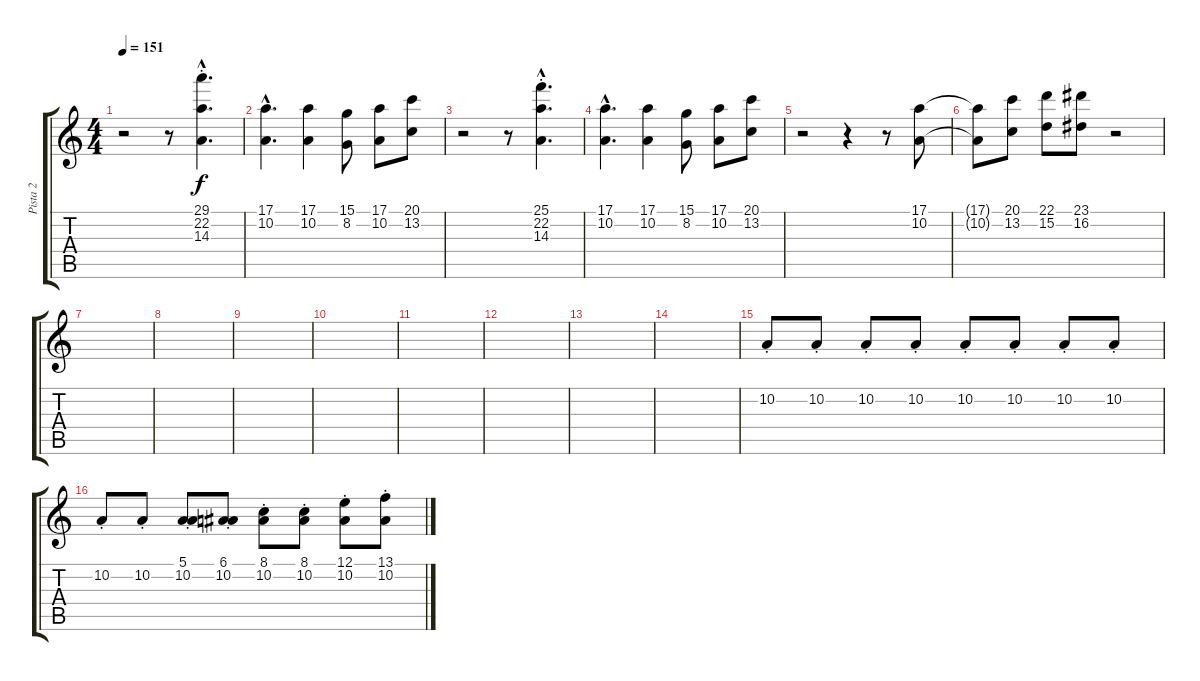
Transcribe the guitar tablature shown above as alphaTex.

\track ("Pista 2" "Pista 2") {instrument lead2sawtooth}
\staff {score tabs}
\tuning (E4 B3 G3 D3 A2 E2) {hide}
\ts (4 4)
\tempo 151
\clef g2
\ks c
r.2{dy f instrument lead2sawtooth} r.8 (29.1{hac st} 22.2{hac st} 14.3{hac st}).4{d} |
(17.1{hac} 10.2{hac}).4{d} (17.1 10.2).4 (15.1 8.2).8 (17.1 10.2).8 (20.1 13.2).8 |
r.2 r.8 (25.1{hac st} 22.2{hac st} 14.3{hac st}).4{d} |
(17.1{hac} 10.2{hac}).4{d} (17.1 10.2).4 (15.1 8.2).8 (17.1 10.2).8 (20.1 13.2).8 |
r.2 r.4 r.8 (17.1 10.2).8 |
(17.1{t} 10.2{t}).8 (20.1 13.2).8 (22.1 15.2).8 (23.1 16.2).8 r.2 |
|
|
|
|
|
|
|
|
10.2{st}.8 10.2{st}.8 10.2{st}.8 10.2{st}.8 10.2{st}.8 10.2{st}.8 10.2{st}.8 10.2{st}.8 |
10.2{st}.8 10.2{st}.8 (5.1 10.2{st}).8 (6.1 10.2{st}).8 (8.1{st} 10.2{st}).8 (8.1{st} 10.2{st}).8 (12.1 10.2{st}).8 (13.1 10.2{st}).8
